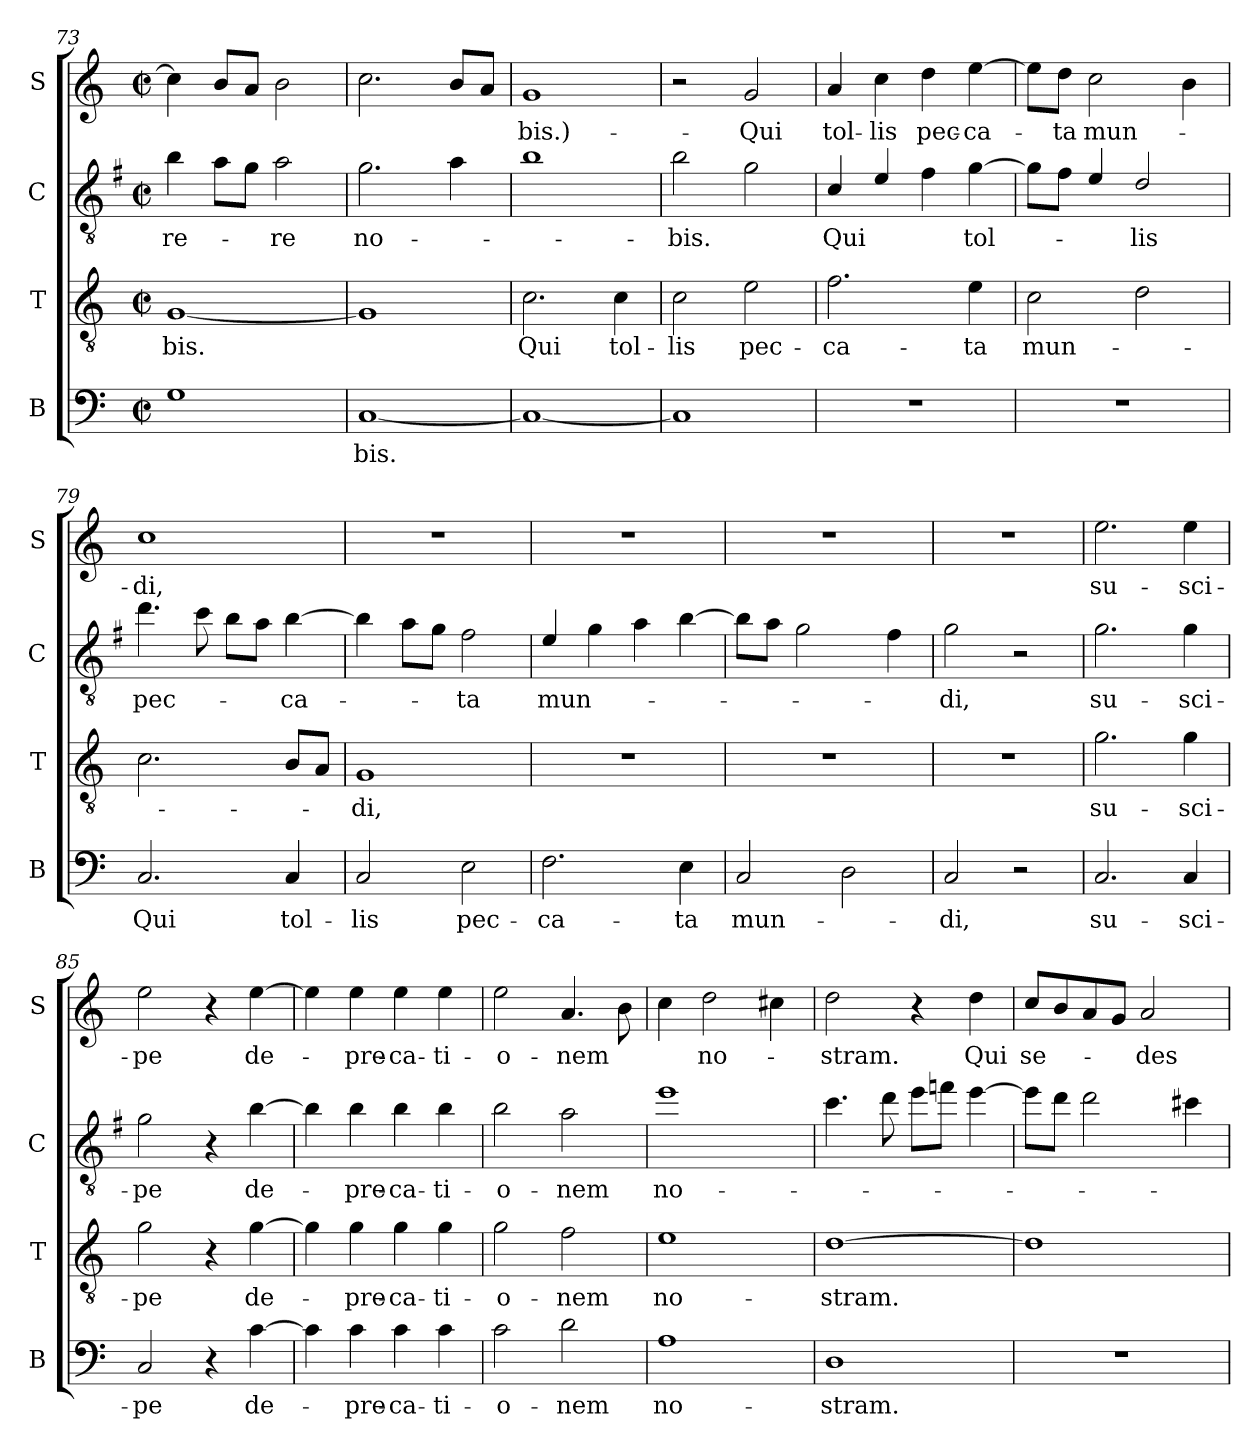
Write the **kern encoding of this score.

**kern	**text	**kern	**text	**kern	**text	**kern	**text
*part4	*part4	*part3	*part3	*part2	*part2	*part1	*part1
*staff4	*staff4	*staff3	*staff3	*staff2	*staff2	*staff1	*staff1
*I"B	*	*I"T	*	*I"C	*	*I"S	*
*I'B	*	*I'T	*	*I'C	*	*I'S	*
*clefF4	*	*clefGv2	*	*clefGv2	*	*clefG2	*
*	*	*	*	*ITrd4c7	*	*	*
*k[]	*	*k[]	*	*k[]	*	*k[]	*
*M2/2	*	*M2/2	*	*M2/2	*	*M2/2	*
*met(c|)	*	*met(c|)	*	*met(c|)	*	*met(c|)	*
=73	=73	=73	=73	=73	=73	=73	=73
!	!	!	!LO:LY:b	!	!LO:LY:b	!	!
1G	.	[1G	-bis.	4e\	-re-	4cc\]	.
.	.	.	.	8d\L	.	8b/L	.
.	.	.	.	8c\J	.	8a/J	.
!	!	!	!	!	!LO:LY:b	!	!
.	.	.	.	2d\	-re	2b\	.
!!LO:PB:g=z
=74	=74	=74	=74	=74	=74	=74	=74
!	!LO:LY:b	!	!	!	!LO:LY:b	!	!
[1C	-bis.	1G]	.	2.c\	no-	2.cc\	.
.	.	.	.	4d\	.	8b/L	.
.	.	.	.	.	.	8a/J	.
=75	=75	=75	=75	=75	=75	=75	=75
!	!	!	!LO:LY:b	!	!	!	!LO:LY:b
1C_	.	2.c\	Qui	1e	.	1g	-bis.)-
!	!	!	!LO:LY:b	!	!	!	!
.	.	4c\	tol-	.	.	.	.
=76	=76	=76	=76	=76	=76	=76	=76
!	!	!	!LO:LY:b	!	!LO:LY:b	!	!
1C]	.	2c\	-lis	2e\	-bis.	2r	.
!	!	!	!LO:LY:b	!	!	!	!LO:LY:b
.	.	2e\	pec-	2c\	.	2g/	-Qui
=77	=77	=77	=77	=77	=77	=77	=77
!	!	!	!LO:LY:b	!	!LO:LY:b	!	!LO:LY:b
1r	.	2.f\	-ca-	4F/	Qui	4a/	tol-
!	!	!	!	!	!	!	!LO:LY:b
.	.	.	.	4A/	.	4cc\	-lis
!	!	!	!	!	!	!	!LO:LY:b
.	.	.	.	4B\	.	4dd\	pec-
!	!	!	!LO:LY:b	!	!LO:LY:b	!	!LO:LY:b
.	.	4e\	-ta	[4c\	tol-	[4ee\	-ca-
=78	=78	=78	=78	=78	=78	=78	=78
!	!	!	!LO:LY:b	!	!	!	!
1r	.	2c\	mun-	8c\L]	.	8ee\L]	.
!	!	!	!	!	!	!	!LO:LY:b
.	.	.	.	8B\J	.	8dd\J	-ta
!	!	!	!	!	!	!	!LO:LY:b
.	.	.	.	4A/	.	2cc\	mun-
!	!	!	!	!	!LO:LY:b	!	!
.	.	2d\	.	2G/	-lis	.	.
.	.	.	.	.	.	4b\	.
=79	=79	=79	=79	=79	=79	=79	=79
!	!LO:LY:b	!	!	!	!LO:LY:b	!	!LO:LY:b
2.C/	Qui	2.c\	.	4.g\	pec-	1cc	-di,
.	.	.	.	8f\	.	.	.
.	.	.	.	8e\L	.	.	.
.	.	.	.	8d\J	.	.	.
!	!LO:LY:b	!	!	!	!LO:LY:b	!	!
4C/	tol-	8B/L	.	[4e\	-ca-	.	.
.	.	8A/J	.	.	.	.	.
=80	=80	=80	=80	=80	=80	=80	=80
!	!LO:LY:b	!	!LO:LY:b	!	!	!	!
2C/	-lis	1G	-di,	4e\]	.	1r	.
.	.	.	.	8d\L	.	.	.
.	.	.	.	8c\J	.	.	.
!	!LO:LY:b	!	!	!	!LO:LY:b	!	!
2E\	pec-	.	.	2B\	-ta	.	.
!!LO:LB:g=z
=81	=81	=81	=81	=81	=81	=81	=81
!	!LO:LY:b	!	!	!	!LO:LY:b	!	!
2.F\	-ca-	1r	.	4A/	mun-	1r	.
.	.	.	.	4c\	.	.	.
.	.	.	.	4d\	.	.	.
!	!LO:LY:b	!	!	!	!	!	!
4E\	-ta	.	.	[4e\	.	.	.
=82	=82	=82	=82	=82	=82	=82	=82
!	!LO:LY:b	!	!	!	!	!	!
2C/	mun-	1r	.	8e\L]	.	1r	.
.	.	.	.	8d\J	.	.	.
.	.	.	.	2c\	.	.	.
2D\	.	.	.	.	.	.	.
.	.	.	.	4B\	.	.	.
=83	=83	=83	=83	=83	=83	=83	=83
!	!LO:LY:b	!	!	!	!LO:LY:b	!	!
2C/	-di,	1r	.	2c\	-di,	1r	.
2r	.	.	.	2r	.	.	.
=84	=84	=84	=84	=84	=84	=84	=84
!	!LO:LY:b	!	!LO:LY:b	!	!LO:LY:b	!	!LO:LY:b
2.C/	su-	2.g\	su-	2.c\	su-	2.ee\	su-
!	!LO:LY:b	!	!LO:LY:b	!	!LO:LY:b	!	!LO:LY:b
4C/	-sci-	4g\	-sci-	4c\	-sci-	4ee\	-sci-
=85	=85	=85	=85	=85	=85	=85	=85
!	!LO:LY:b	!	!LO:LY:b	!	!LO:LY:b	!	!LO:LY:b
2C/	-pe	2g\	-pe	2c\	-pe	2ee\	-pe
4r	.	4r	.	4r	.	4r	.
!	!LO:LY:b	!	!LO:LY:b	!	!LO:LY:b	!	!LO:LY:b
[4c\	de-	[4g\	de-	[4e\	de-	[4ee\	de-
=86	=86	=86	=86	=86	=86	=86	=86
4c\]	.	4g\]	.	4e\]	.	4ee\]	.
!	!LO:LY:b	!	!LO:LY:b	!	!LO:LY:b	!	!LO:LY:b
4c\	-pre-	4g\	-pre-	4e\	-pre-	4ee\	-pre-
!	!LO:LY:b	!	!LO:LY:b	!	!LO:LY:b	!	!LO:LY:b
4c\	-ca-	4g\	-ca-	4e\	-ca-	4ee\	-ca-
!	!LO:LY:b	!	!LO:LY:b	!	!LO:LY:b	!	!LO:LY:b
4c\	-ti-	4g\	-ti-	4e\	-ti-	4ee\	-ti-
=87	=87	=87	=87	=87	=87	=87	=87
!	!LO:LY:b	!	!LO:LY:b	!	!LO:LY:b	!	!LO:LY:b
2c\	-o-	2g\	-o-	2e\	-o-	2ee\	-o-
!	!LO:LY:b	!	!LO:LY:b	!	!LO:LY:b	!	!LO:LY:b
2d\	-nem	2f\	-nem	2d\	-nem	4.a/	-nem
.	.	.	.	.	.	8b\	.
=88	=88	=88	=88	=88	=88	=88	=88
!	!LO:LY:b	!	!LO:LY:b	!	!LO:LY:b	!	!
1A	no-	1e	no-	1a	no-	4cc\	.
!	!	!	!	!	!	!	!LO:LY:b
.	.	.	.	.	.	2dd\	no-
.	.	.	.	.	.	4cc#X\	.
!!LO:LB:g=z
=89	=89	=89	=89	=89	=89	=89	=89
!	!LO:LY:b	!	!LO:LY:b	!	!	!	!LO:LY:b
1D	-stram.	[1d	-stram.	4.f\	.	2dd\	-stram.
.	.	.	.	8g\	.	.	.
.	.	.	.	8a\L	.	4r	.
.	.	.	.	8b-X\J	.	.	.
!	!	!	!	!	!	!	!LO:LY:b
.	.	.	.	[4a\	.	4dd\	Qui
=90	=90	=90	=90	=90	=90	=90	=90
!	!	!	!	!	!	!	!LO:LY:b
1r	.	1d]	.	8a\L]	.	8cc/L	se-
.	.	.	.	8g\J	.	8b/	.
.	.	.	.	2g\	.	8a/	.
.	.	.	.	.	.	8g/J	.
!	!	!	!	!	!	!	!LO:LY:b
.	.	.	.	.	.	2a/	-des
.	.	.	.	4f#X\	.	.	.
=	=	=	=	=	=	=	=
*-	*-	*-	*-	*-	*-	*-	*-
